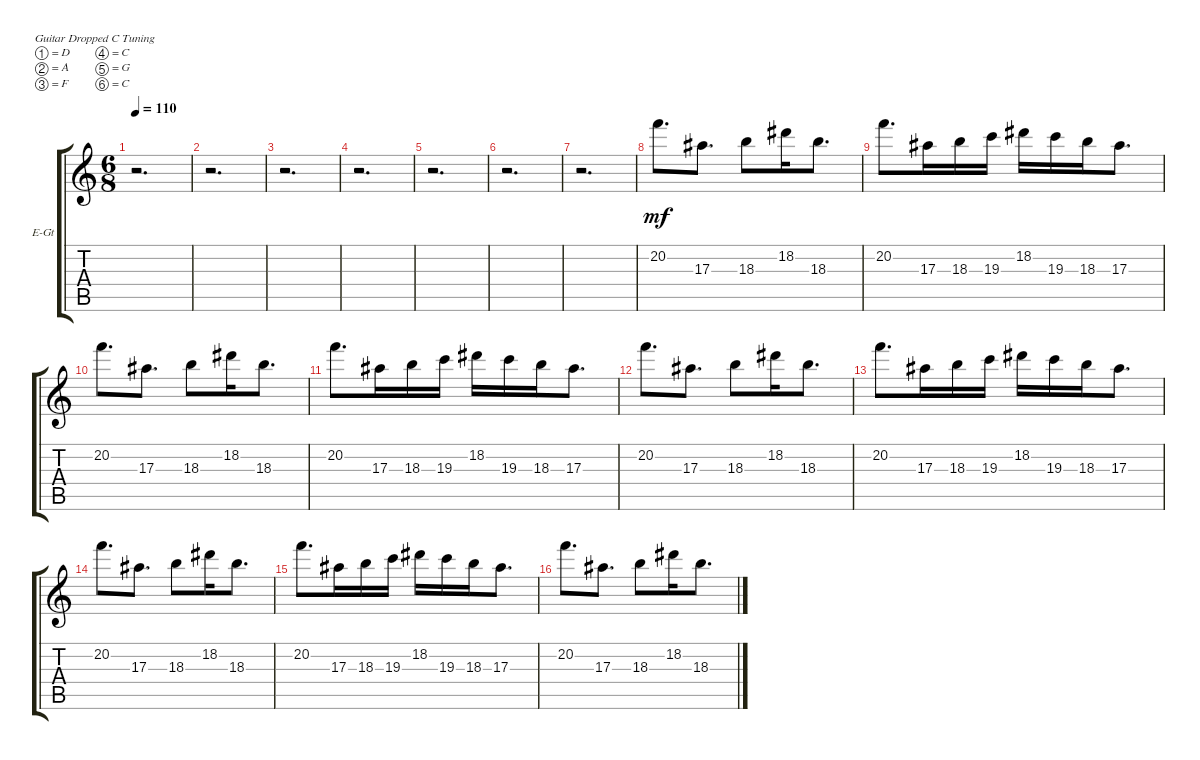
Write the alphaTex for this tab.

\bracketExtendMode groupsimilarinstruments
\firstSystemTrackNameOrientation horizontal
\otherSystemsTrackNameOrientation horizontal
\track ("Lead Overdub" "E-Gt") {instrument distortionguitar}
\staff {score tabs}
\tuning (D4 A3 F3 C3 G2 C2)
\ts (6 8)
\tempo 110
\clef g2
\ks c
r.2{d dy f} |
r.2{d} |
r.2{d} |
r.2{d} |
r.2{d} |
r.2{d} |
r.2{d} |
20.2.8{d dy mf} 17.3.8{d} 18.3.8 18.2.16 18.3.8{d} |
20.2.8{d} 17.3.16 18.3.16 19.3.16 18.2.16 19.3.16 18.3.16 17.3.8{d} |
20.2.8{d} 17.3.8{d} 18.3.8 18.2.16 18.3.8{d} |
20.2.8{d} 17.3.16 18.3.16 19.3.16 18.2.16 19.3.16 18.3.16 17.3.8{d} |
20.2.8{d} 17.3.8{d} 18.3.8 18.2.16 18.3.8{d} |
20.2.8{d} 17.3.16 18.3.16 19.3.16 18.2.16 19.3.16 18.3.16 17.3.8{d} |
20.2.8{d} 17.3.8{d} 18.3.8 18.2.16 18.3.8{d} |
20.2.8{d} 17.3.16 18.3.16 19.3.16 18.2.16 19.3.16 18.3.16 17.3.8{d} |
20.2.8{d} 17.3.8{d} 18.3.8 18.2.16 18.3.8{d}
